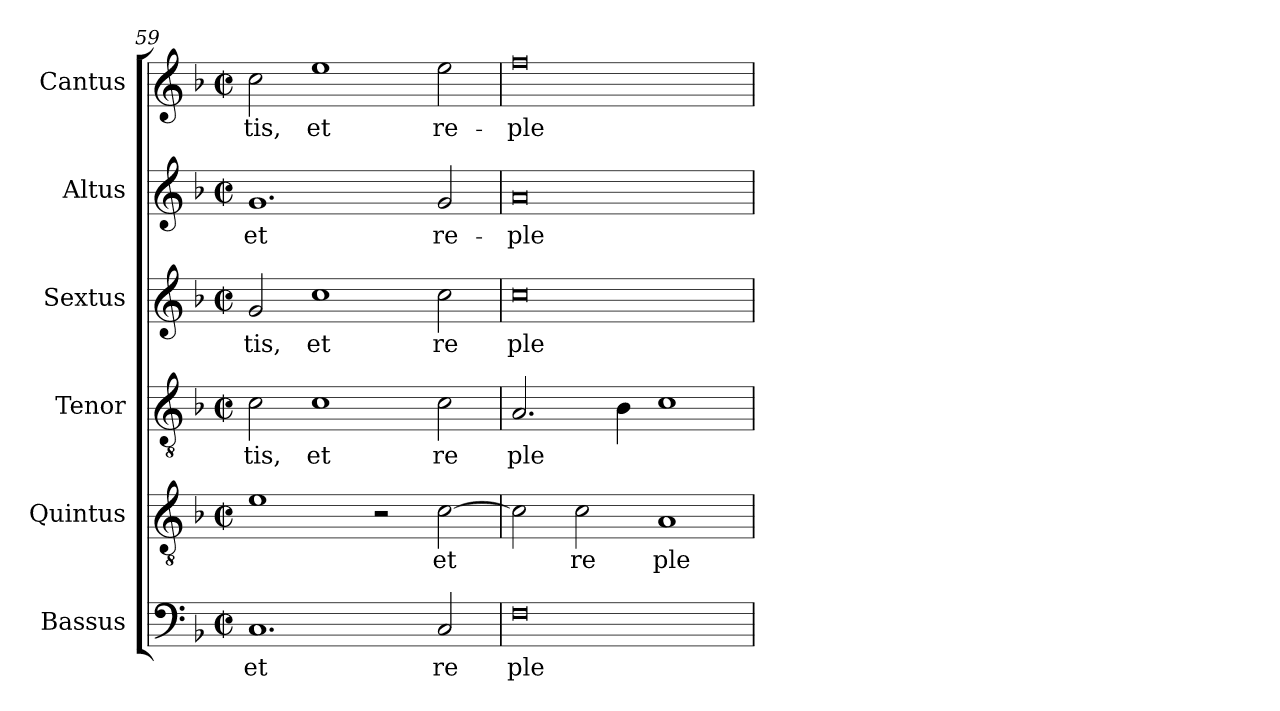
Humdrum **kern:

**kern	**text	**kern	**text	**kern	**text	**kern	**text	**kern	**text	**kern	**text
*part6	*part6	*part5	*part5	*part4	*part4	*part3	*part3	*part2	*part2	*part1	*part1
*staff6	*staff6	*staff5	*staff5	*staff4	*staff4	*staff3	*staff3	*staff2	*staff2	*staff1	*staff1
*I"Bassus	*	*I"Quintus	*	*I"Tenor	*	*I"Sextus	*	*I"Altus	*	*I"Cantus	*
*clefF4	*	*clefGv2	*	*clefGv2	*	*clefG2	*	*clefG2	*	*clefG2	*
*k[b-]	*	*k[b-]	*	*k[b-]	*	*k[b-]	*	*k[b-]	*	*k[b-]	*
*F:	*	*F:	*	*F:	*	*F:	*	*F:	*	*F:	*
*M2/2	*	*M2/2	*	*M2/2	*	*M2/2	*	*M2/2	*	*M2/2	*
*met(c|)	*	*met(c|)	*	*met(c|)	*	*met(c|)	*	*met(c|)	*	*met(c|)	*
=59	=59	=59	=59	=59	=59	=59	=59	=59	=59	=59	=59
!	!LO:LY:b:cj	!	!	!	!LO:LY:b:cj	!	!LO:LY:b:cj	!	!LO:LY:b:cj	!	!LO:LY:b:cj
1.C	et	1e	.	2c\	tis,	2g/	tis,	1.g	et	2cc\	-tis,
!	!	!	!	!	!LO:LY:b:cj	!	!LO:LY:b:cj	!	!	!	!LO:LY:b:cj
.	.	.	.	1c	et	1cc	et	.	.	1ee	et
.	.	2r	.	.	.	.	.	.	.	.	.
!	!LO:LY:b:cj	!	!LO:LY:b:cj	!	!LO:LY:b:cj	!	!LO:LY:b:cj	!	!LO:LY:b:cj	!	!LO:LY:b:cj
2C/	re	[>2c\	et	2c\	re	2cc\	re	2g/	re-	2ee\	re-
=60	=60	=60	=60	=60	=60	=60	=60	=60	=60	=60	=60
!	!LO:LY:b:cj	!	!	!	!LO:LY:b	!	!LO:LY:b:cj	!	!LO:LY:b:cj	!	!LO:LY:b:cj
0F	ple	2c\]	.	2.A/	ple	0cc	ple	0a	-ple-	0ff	-ple-
!	!	!	!LO:LY:b:cj	!	!	!	!	!	!	!	!
.	.	2c\	re	.	.	.	.	.	.	.	.
.	.	.	.	4B-\	.	.	.	.	.	.	.
!	!	!	!LO:LY:b:cj	!	!	!	!	!	!	!	!
.	.	1A	ple	1c	.	.	.	.	.	.	.
=	=	=	=	=	=	=	=	=	=	=	=
*-	*-	*-	*-	*-	*-	*-	*-	*-	*-	*-	*-
